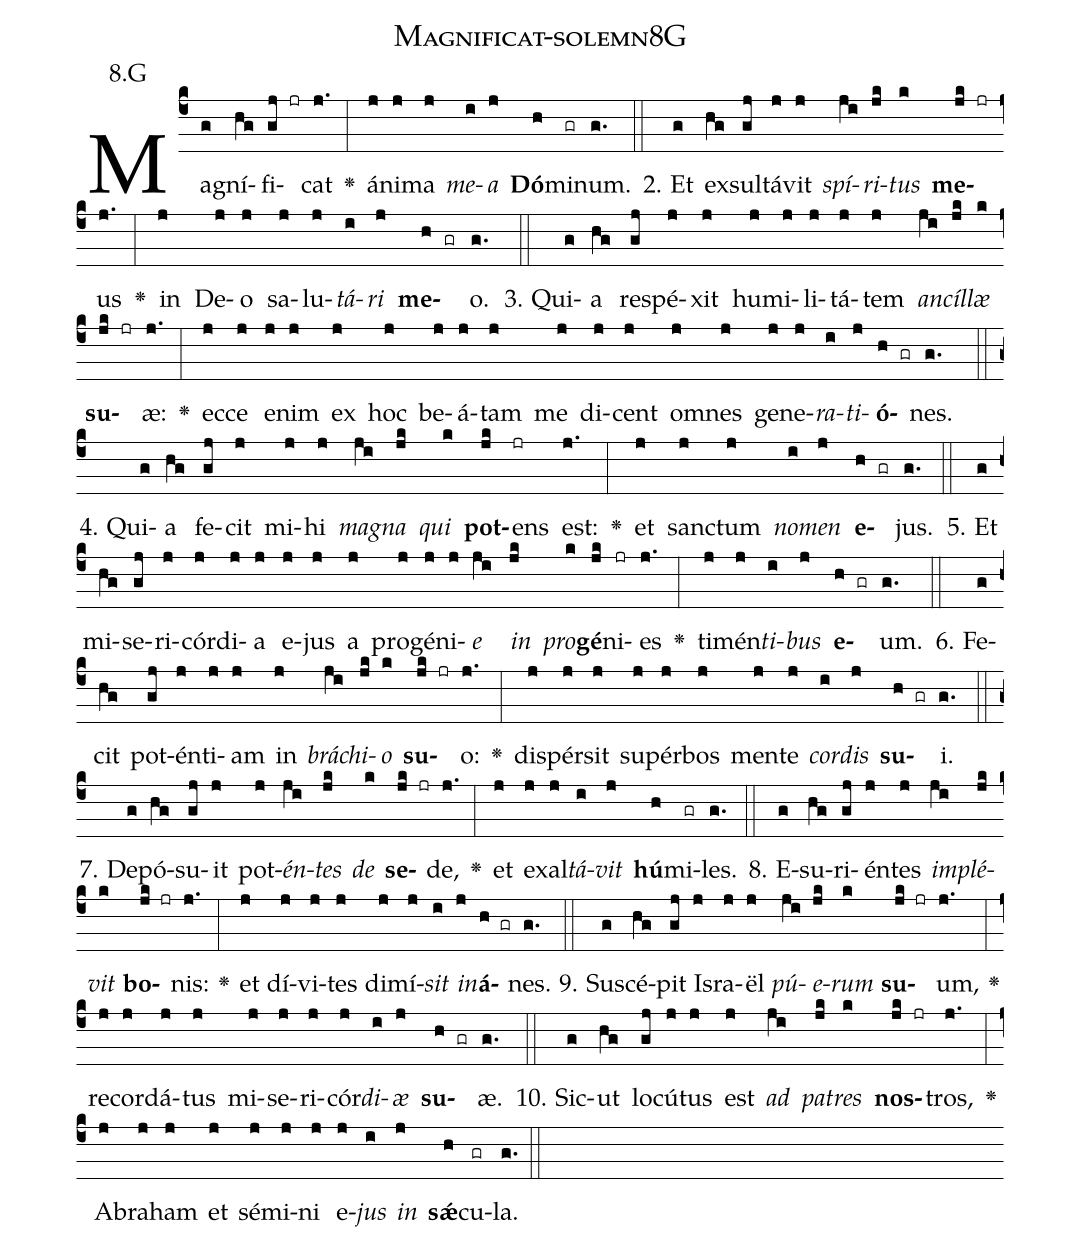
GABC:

name: Magnificat-solemn8G;
annotation: 8.G;
%%
(c4)Ma(g)gní(hg)fi(gj jr)cat(j.) <v>\greheightstar</v>(:) á(j)ni(j)ma(j) <i>me</i>(i)<i>a</i>(j) <b>Dó</b>(h)mi(gr)num.(g.) (::)
2. Et(g) ex(hg)sul(gj)tá(j)vit(j) <i>spí</i>(ji)<i>ri</i>(jk)<i>tus</i>(k) <b>me</b>(jk jr)us(j.) <v>\greheightstar</v>(:) in(j) De(j)o(j) sa(j)lu(j)<i>tá</i>(i)<i>ri</i>(j) <b>me</b>(h gr)o.(g.) (::)
3. Qui(g)a(hg) re(gj)spé(j)xit(j) hu(j)mi(j)li(j)tá(j)tem(j) <i>an</i>(ji)<i>cíl</i>(jk)<i>læ</i>(k) <b>su</b>(jk jr)æ:(j.) <v>\greheightstar</v>(:) ec(j)ce(j) e(j)nim(j) ex(j) hoc(j) be(j)á(j)tam(j) me(j) di(j)cent(j) om(j)nes(j) ge(j)ne(j)<i>ra</i>(i)<i>ti</i>(j)<b>ó</b>(h gr)nes.(g.) (::)
4. Qui(g)a(hg) fe(gj)cit(j) mi(j)hi(j) <i>ma</i>(ji)<i>gna</i>(jk) <i>qui</i>(k) <b>pot</b>(jk)ens(jr) est:(j.) <v>\greheightstar</v>(:) et(j) sanc(j)tum(j) <i>no</i>(i)<i>men</i>(j) <b>e</b>(h gr)jus.(g.) (::)
5. Et(g) mi(hg)se(gj)ri(j)cór(j)di(j)a(j) e(j)jus(j) a(j) pro(j)gé(j)ni(j)<i>e</i>(ji) <i>in</i>(jk) <i>pro</i>(k)<b>gé</b>(jk)ni(jr)es(j.) <v>\greheightstar</v>(:) ti(j)mén(j)<i>ti</i>(i)<i>bus</i>(j) <b>e</b>(h gr)um.(g.) (::)
6. Fe(g)cit(hg) pot(gj)én(j)ti(j)am(j) in(j) <i>brá</i>(ji)<i>chi</i>(jk)<i>o</i>(k) <b>su</b>(jk jr)o:(j.) <v>\greheightstar</v>(:) di(j)spér(j)sit(j) su(j)pér(j)bos(j) men(j)te(j) <i>cor</i>(i)<i>dis</i>(j) <b>su</b>(h gr)i.(g.) (::)
7. De(g)pó(hg)su(gj)it(j) pot(j)<i>én</i>(ji)<i>tes</i>(jk) <i>de</i>(k) <b>se</b>(jk jr)de,(j.) <v>\greheightstar</v>(:) et(j) ex(j)al(j)<i>tá</i>(i)<i>vit</i>(j) <b>hú</b>(h)mi(gr)les.(g.) (::)
8. E(g)su(hg)ri(gj)én(j)tes(j) <i>im</i>(ji)<i>plé</i>(jk)<i>vit</i>(k) <b>bo</b>(jk jr)nis:(j.) <v>\greheightstar</v>(:) et(j) dí(j)vi(j)tes(j) di(j)mí(j)<i>sit</i>(i) <i>in</i>(j)<b>á</b>(h gr)nes.(g.) (::)
9. Su(g)scé(hg)pit(gj) Is(j)ra(j)ël(j) <i>pú</i>(ji)<i>e</i>(jk)<i>rum</i>(k) <b>su</b>(jk jr)um,(j.) <v>\greheightstar</v>(:) re(j)cor(j)dá(j)tus(j) mi(j)se(j)ri(j)cór(j)<i>di</i>(i)<i>æ</i>(j) <b>su</b>(h gr)æ.(g.) (::)
10. Sic(g)ut(hg) lo(gj)cú(j)tus(j) est(j) <i>ad</i>(ji) <i>pa</i>(jk)<i>tres</i>(k) <b>nos</b>(jk jr)tros,(j.) <v>\greheightstar</v>(:) A(j)bra(j)ham(j) et(j) sé(j)mi(j)ni(j) e(j)<i>jus</i>(i) <i>in</i>(j) <b>sǽ</b>(h)cu(gr)la.(g.) (::)
